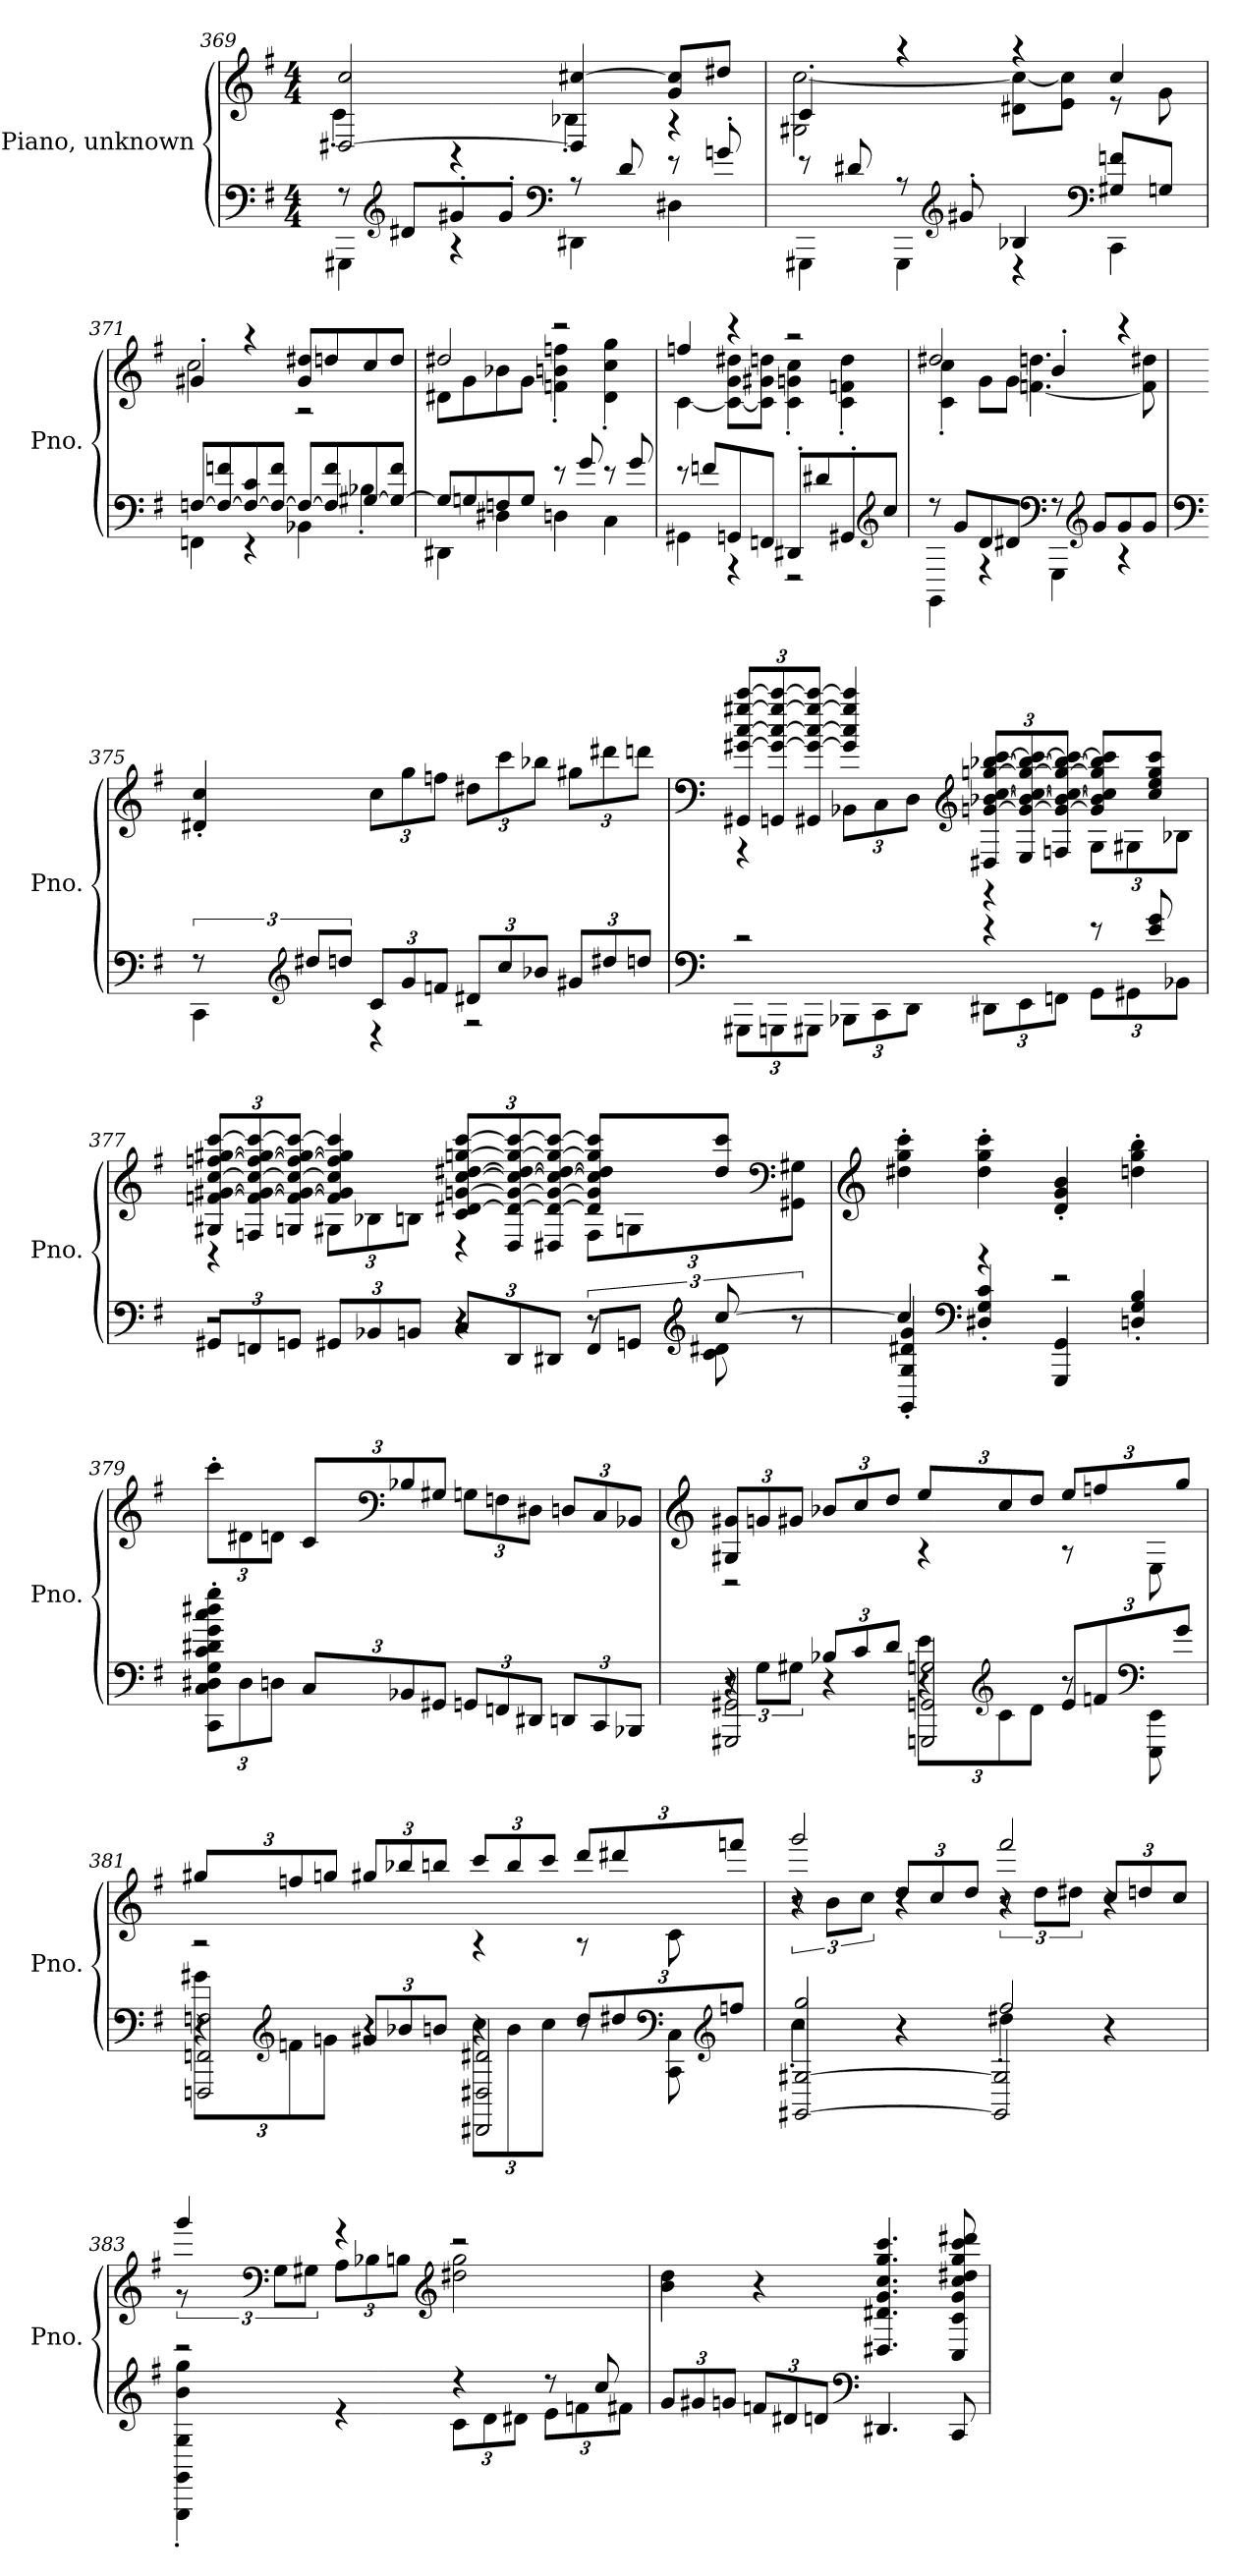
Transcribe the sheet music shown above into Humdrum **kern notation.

**kern	**kern
*part1	*part1
*staff2	*staff1
*I"Piano, unknown	*
*I'Pno.	*
*clefF4	*clefG2
*k[f#]	*k[f#]
*M4/4	*M4/4
=369	=369
*^	*^
8r	4GGG#X\	[2D#X/ 2cc/	4c'\
*clefG2	*	*	*
8d#X/L	.	.	.
8g#X'/	4r	.	4r
8g#'/J	.	.	.
*clefF4	*	*	*
8r	4DD#X\	4D#/] [4cc#X/	4B-X'\
8d#/	.	.	.
8r	4D#X\	8g/ 8cc#/]L	4r
8gn'/	.	8dd#X/J	.
!!LO:LB:g=z	!!
=370	=370	=370	=370
8r	4GGG#X\	4c'/	2G#X\ [2cc\
8d#X/	.	.	.
8r	4GGG#\	4r	.
*clefG2	*	*	*
8g#X'/	.	.	.
4B-X/	4r	4r	8d#X\ 8cc\_L
.	.	.	8e\ 8cc\]J
*clefF4	*	*	*
8G#X/ 8fn/L	4CC\	4cc/	8r
8Gn/J	.	.	8g\
=371	=371	=371	=371
[8Fn/L	4FFn\	4g#X'/	2cc\
8F/_ 8fn/	.	.	.
8F/_ 8c/	4r	4r	.
8F/_ 8f/J	.	.	.
8F/L_	4BB-X\	8g#/ 8dd#X/L	2r
8F/] 8f/	.	8ddn/	.
[8G#X/	4B-X'\	8cc/	.
8G#/_ 8f/J	.	8dd/J	.
!!LO:LB:g=z	!!
=372	=372	=372	=372
8G#/L]	4DD#X\	2dd#X/	8d#X\L
8Gn/	.	.	8g\
8Fn/	4D#X\	.	8b-X\
8G/J	.	.	8g\J
8r	4Dn\	2r	4fn\' 4bn\' 4ffn\'
8g/	.	.	.
8r	4C\	.	4d#\' 4cc\' 4gg\'
8g/	.	.	.
=373	=373	=373	=373
8r	4GG#X\	4ffn/	[4c\
8fn/L	.	.	.
8GGn/	4r	4r	8c\_ 8g\ 8dd#X\L
8FFn/J	.	.	8c\] 8g#X\ 8ddn\J
8DD#X'/L	2r	2r	4c\' 4gn\' 4cc\'
8d#X/	.	.	.
8GG#X'/	.	.	4c\' 4fn\' 4dd\'
*clefG2	*	*	*
8cc/J	.	.	.
=374	=374	=374	=374
8r	4GG\	2dd#X/	4c\' 4cc\'
8g/L	.	.	.
8d/	4r	.	8g\L
8d#X/J	.	.	8g\J
*clefF4	*	*	*
8r	4GGG\	4b'/	[4.fn\ 4.ddn\
*clefG2	*	*	*
8g/L	.	.	.
8g/	4r	4r	.
8g/J	.	.	8f\] 8dd#X\
*	*	*v	*v
!!LO:PB:g=z
=375	=375	=375
*clefF4	*	*
12r	4CC\	4d#X/' 4cc/'
*clefG2	*	*
12dd#X/L	.	.
12ddn/J	.	.
*Xbrackettup	*	*Xbrackettup
12c/L	4r	12cc\L
12g/	.	12gg\
12fn/J	.	12ffn\J
12d#X/L	2r	12dd#X\L
12cc/	.	12ccc\
12b-X/J	.	12bb-X\J
12g#X/L	.	12gg#X\L
12dd#X/	.	12ddd#X\
12ddn/J	.	12dddn\J
!!LO:LB:g=z
=376	=376	=376
*clefF4	*	*clefF4
*	*	*^
2r	12GGG#X\L	12GG#X/ [12g#X/ [12cc/ [12gg#X/ [12ccc/L	4r
.	12GGGn\	12GGn/ 12g#/_ 12cc/_ 12gg#/_ 12ccc/_	.
.	12GGG#X\J	12GG#X/ 12g#/_ 12cc/_ 12gg#/_ 12ccc/_J	.
.	12BBB-X\L	4g#/] 4cc/] 4gg#/] 4ccc/]	12BB-X\L
.	12CC\	.	12C\
.	12DD\J	.	12D\J
*	*	*clefG2	*
4r	12DD#X\L	12D#X/ [12gn/ [12b-X/ [12cc/ [12ggn/ [12bb-X/ [12ccc/L	4r
.	12EE\	12E/ 12g/_ 12b-/_ 12cc/_ 12gg/_ 12bb-/_ 12ccc/_	.
.	12FFn\J	12Fn/ 12g/_ 12b-/_ 12cc/_ 12gg/_ 12bb-/_ 12ccc/_J	.
8r	12GG\L	8g/] 8b-/] 8cc/] 8gg/] 8bb-/] 8ccc/]L	12G\L
.	12GG#X\	.	12G#X\
8e/ 8g/	.	8cc/ 8ee/ 8gg/ 8ccc/J	.
.	12BB-X\J	.	12B-X\J
!!LO:LB:g=z	!!
=377	=377	=377	=377
*	*^	*	*
2r	2r	12GG#X/L	12G#X/ [12fn/ [12g#X/ [12cc/ [12ffn/ [12gg#X/ [12ccc/L	4r
.	.	12FFn/	12Fn/ 12f/_ 12g#/_ 12cc/_ 12ff/_ 12gg#/_ 12ccc/_	.
.	.	12GGn/J	12Gn/ 12f/_ 12g#/_ 12cc/_ 12ff/_ 12gg#/_ 12ccc/_J	.
.	.	12GG#X/L	4f/] 4g#/] 4cc/] 4ff/] 4gg#/] 4ccc/]	12G#X\L
.	.	12BB-X/	.	12B-X\
.	.	12BBn/J	.	12Bn\J
4r	4r	12C/L	12c/ [12d#X/ [12gn/ [12cc/ [12dd#X/ [12ggn/ [12ccc/L	4r
.	.	12DD/	12D/ 12d#/_ 12g/_ 12cc/_ 12dd#/_ 12gg/_ 12ccc/_	.
.	.	12DD#X/J	12D#X/ 12d#/_ 12g/_ 12cc/_ 12dd#/_ 12gg/_ 12ccc/_J	.
*	*	*brackettup	*	*
8r	8r	12FF/L	8d#/] 8g/] 8cc/] 8dd#/] 8gg/] 8ccc/]L	12F\L
.	.	12GGn/J	.	12Gn\
*clefG2	*	*	*	*
[8cc/	8c\ 8d#X\	.	8dd#/ 8ccc/J	.
*	*	*	*clefF4	*
.	.	12r	.	12GG#X\ 12G#X\J
*v	*v	*v	*	*
*	*v	*v
=378	=378
*	*clefG2
*^	*
4cc/]	4GG/' 4G/' 4d#X/' 4g/'	4dd#X\' 4gg\' 4ccc\'
*clefF4	*	*
4r	4D#X/' 4G/' 4c/'	4dd#\' 4gg\' 4ccc\'
2r	4GGG/ 4GG/	4d/' 4g/' 4b/'
.	4Dn/' 4G/' 4B/'	4ddn\' 4gg\' 4bb\'
*v	*v	*
!!LO:LB:g=z
=379	=379
*Xbrackettup	*
12CC\' 12C\' 12D#X\' 12G\' 12c\' 12d#X\' 12g\' 12cc\' 12dd#X\' 12gg\'L	12ccc'\L
12D#\	12d#X\
12Dn\J	12dn\J
12C/L	12c/L
*	*clefF4
12BB-X/	12B-X/
12GG#X/J	12G#X/J
12GGn/L	12Gn\L
12FFn/	12Fn\
12DD#X/J	12D#X\J
12DDn/L	12Dn/L
12CC/	12C/
12BBB-X/J	12BB-X/J
=380	=380
*	*clefG2
*^	*
*	*brackettup	*
*	*^	*^
4r	12r	2GGG#X/ 2GG#X/	12G#X/ 12g#X/L	2r
.	12G\L	.	12gn/	.
.	12G#X\J	.	12g#X/J	.
*Xbrackettup	*	*	*	*
12B-X/L	4r	.	12b-X/L	.
12c/	.	.	12cc/	.
12d/J	.	.	12dd/J	.
4r	12e\L	2GGGn/ 2GGn/ 2Gn/	12ee/L	4r
*clefG2	*	*	*	*
.	12c\	.	12cc/	.
.	12d\J	.	12dd/J	.
12e/L	8r	.	12ee/L	8r
12fn/	.	.	12ffn/	.
*clefF4	*	*	*	*
.	8EEE\ 8EE\	.	.	8E\
12g/J	.	.	12gg/J	.
!!LO:LB:g=z	!!
=381	=381	=381	=381	=381
4r	12g#X\L	2FFFn/ 2FFn/ 2Fn/	12gg#X/L	2r
*clefG2	*	*	*	*
.	12fn\	.	12ffn/	.
.	12gn\J	.	12ggn/J	.
12g#X/L	4r	.	12gg#X/L	.
12b-X/	.	.	12bb-X/	.
12bn/J	.	.	12bbn/J	.
4r	12cc\L	2DD#X/ 2D#X/ 2d#X/	12ccc/L	4r
.	12b\	.	12bb/	.
.	12cc\J	.	12ccc/J	.
12dd/L	8r	.	12ddd/L	8r
12dd#X/	.	.	12ddd#X/	.
*clefF4	*	*	*	*
.	8CC\ 8C\	.	.	8c\
*clefG2	*	*	*	*
12ffn/J	.	.	12fffn/J	.
=382	=382	=382	=382	=382
*	*	*	*	*brackettup
*	*	*	*	*^
2r	4cc'\	[2GG#X/ [2G#X/ 2gg/	2ggg/	12r	4r
.	.	.	.	12b\L	.
.	.	.	.	12cc\J	.
*	*	*	*	*	*Xbrackettup
.	4r	.	.	4r	12dd/L
.	.	.	.	.	12cc/
.	.	.	.	.	12dd/J
*	*	*	*	*brackettup	*
2ff#/	4dd#X'\	2GG#/] 2G#/]	2fff#/	12r	4r
.	.	.	.	12dd\L	.
.	.	.	.	12dd#X\J	.
*	*	*	*	*	*Xbrackettup
.	4r	.	.	4r	12cc/L
.	.	.	.	.	12ddn/
.	.	.	.	.	12cc/J
*	*v	*v	*	*	*
*	*	*	*v	*v
!!LO:LB:g=z
=383	=383	=383	=383
*	*	*	*brackettup
2r	4GGG\' 4GG\' 4G\' 4b\' 4gg\'	4ggg/	12r
*	*	*clefF4	*
.	.	.	12G\L
.	.	.	12G#X\J
*	*	*	*Xbrackettup
.	4r	4r	12A\L
.	.	.	12B-X\
.	.	.	12Bn\J
*	*	*clefG2	*
4r	12c\L	2r	2dd#X\ 2gg\
.	12d\	.	.
.	12d#X\J	.	.
8r	12e\L	.	.
.	12fn\	.	.
8cc/	.	.	.
.	12f#X\J	.	.
*v	*v	*	*
*	*v	*v
=384	=384
12g/L	4b\ 4dd\
12g#X/	.
12gn/J	.
12fn/L	4r
12d#X/	.
12dn/J	.
*clefF4	*
4.DD#X/	4.D#X/ 4.d#X/ 4.g/ 4.cc/ 4.gg/ 4.ccc/
8CC/	8C/ 8c/ 8g/ 8cc/ 8dd#X/ 8gg/ 8ccc/ 8ddd#X/
=	=
*-	*-
